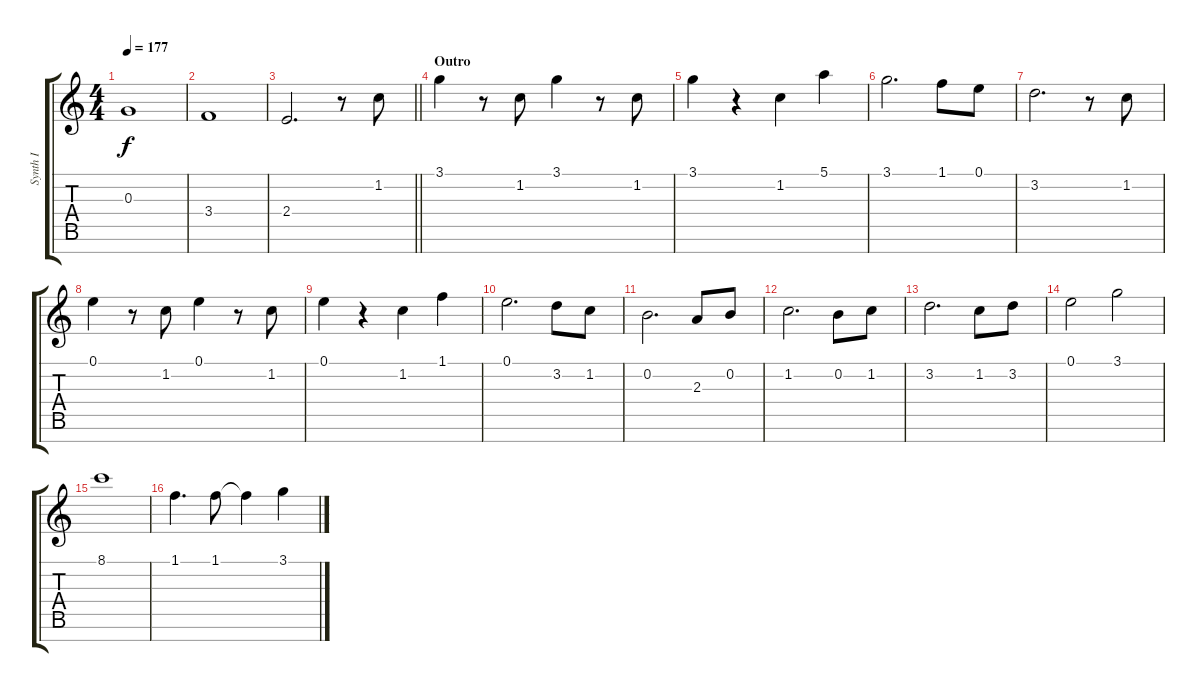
\track ("Synth I" "Synth I") {instrument fx5brightness}
\staff {score tabs}
\tuning (E5 B4 G4 D4 A3 E3 B2) {hide}
\ts (4 4)
\tempo 177
\clef g2
\ks c
0.3.1{dy f} |
3.4.1 |
\barLineRight lightlight
2.4.2{d} r.8 1.2.8 |
\section ("" "Outro")
3.1.4 r.8 1.2.8 3.1.4 r.8 1.2.8 |
3.1.4 r.4 1.2.4 5.1.4 |
3.1.2{d} 1.1.8 0.1.8 |
3.2.2{d} r.8 1.2.8 |
0.1.4 r.8 1.2.8 0.1.4 r.8 1.2.8 |
0.1.4 r.4 1.2.4 1.1.4 |
0.1.2{d} 3.2.8 1.2.8 |
0.2.2{d} 2.3.8 0.2.8 |
1.2.2{d} 0.2.8 1.2.8 |
3.2.2{d} 1.2.8 3.2.8 |
0.1.2 3.1.2 |
8.1.1 |
1.1.4{d} 1.1.8 1.1{t}.4 3.1.4
